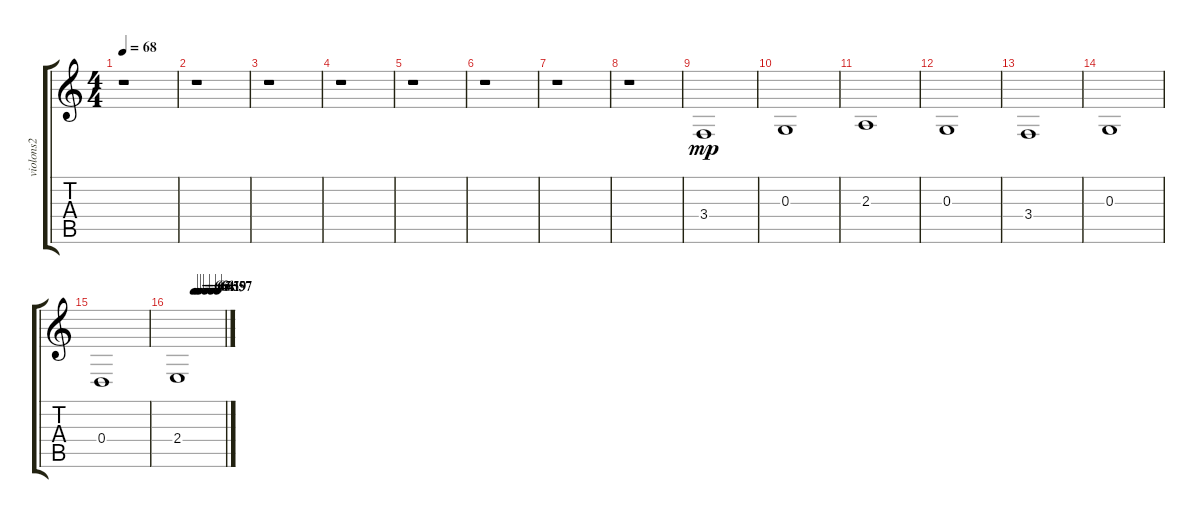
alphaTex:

\track ("violons2" "violons2") {instrument stringensemble1}
\staff {score tabs}
\tuning (E4 B3 G3 D3 A2 E2) {hide}
\ts (4 4)
\tempo 68
\clef g2
\ks c
r.1{dy mp instrument stringensemble1} |
r.1 |
r.1 |
r.1 |
r.1 |
r.1 |
r.1 |
r.1 |
3.4.1{volume 9} |
0.3.1{volume 16} |
2.3.1 |
0.3.1 |
3.4.1 |
0.3.1 |
0.4.1 |
\tempo (66 0.375)
\tempo (65 0.4375)
\tempo (64 0.5)
\tempo (61 0.625)
\tempo (59 0.75)
\tempo (57 0.875)
2.4.1
